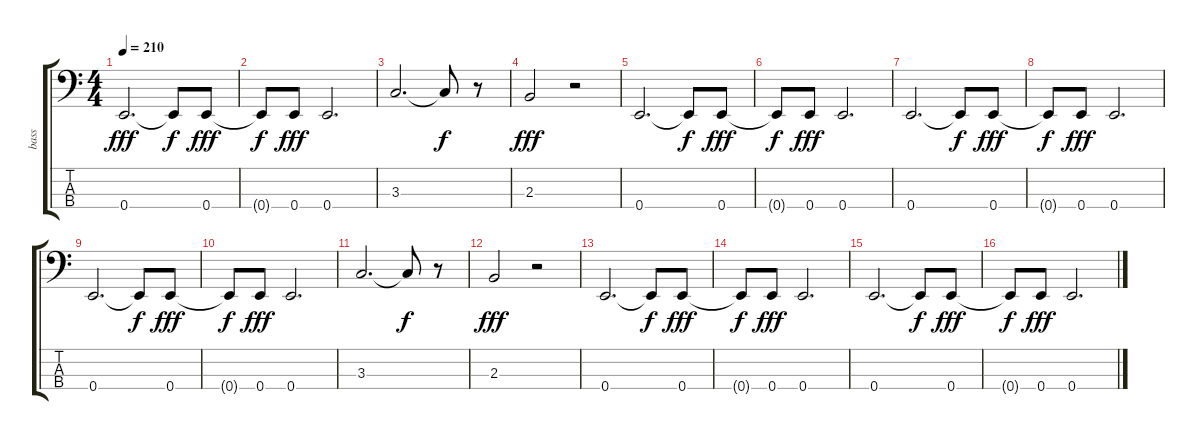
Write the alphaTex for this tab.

\track ("bass" "bass") {instrument fretlessbass}
\staff {score tabs}
\tuning (G2 D2 A1 E1) {hide}
\ts (4 4)
\tempo 210
\clef f4
\ks c
0.4.2{d dy fff} 0.4{t}.8{dy f} 0.4.8{dy fff} |
0.4{t}.8{dy f} 0.4.8{dy fff} 0.4.2{d} |
3.3.2{d} 3.3{t}.8{dy f} r.8 |
2.3.2{dy fff} r.2 |
0.4.2{d} 0.4{t}.8{dy f} 0.4.8{dy fff} |
0.4{t}.8{dy f} 0.4.8{dy fff} 0.4.2{d} |
0.4.2{d} 0.4{t}.8{dy f} 0.4.8{dy fff} |
0.4{t}.8{dy f} 0.4.8{dy fff} 0.4.2{d} |
0.4.2{d} 0.4{t}.8{dy f} 0.4.8{dy fff} |
0.4{t}.8{dy f} 0.4.8{dy fff} 0.4.2{d} |
3.3.2{d} 3.3{t}.8{dy f} r.8 |
2.3.2{dy fff} r.2 |
0.4.2{d} 0.4{t}.8{dy f} 0.4.8{dy fff} |
0.4{t}.8{dy f} 0.4.8{dy fff} 0.4.2{d} |
0.4.2{d} 0.4{t}.8{dy f} 0.4.8{dy fff} |
0.4{t}.8{dy f} 0.4.8{dy fff} 0.4.2{d}
